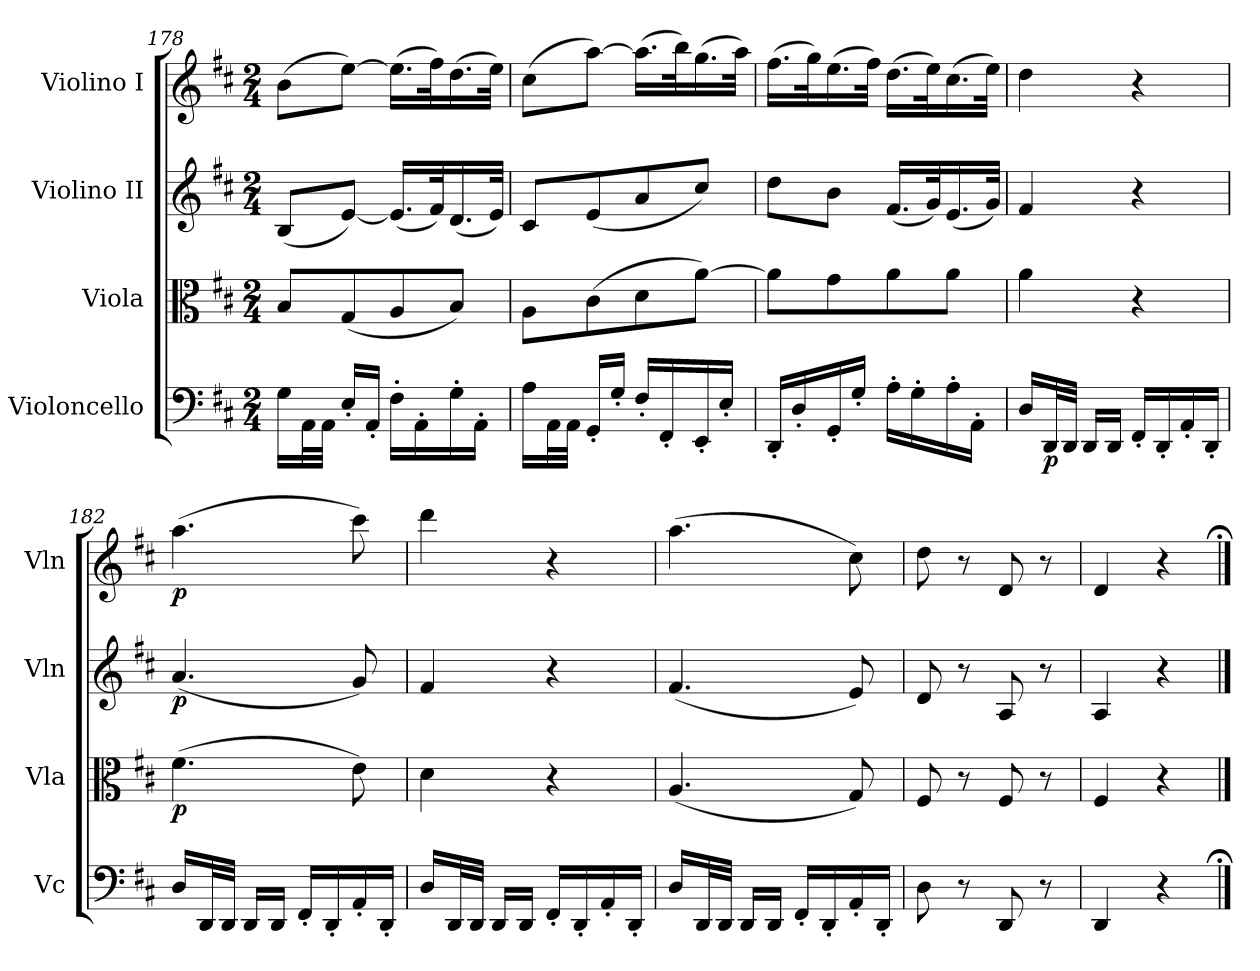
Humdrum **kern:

**kern	**dynam	**kern	**dynam	**kern	**dynam	**kern	**dynam
*part4	*part4	*part3	*part3	*part2	*part2	*part1	*part1
*staff4	*staff4	*staff3	*staff3	*staff2	*staff2	*staff1	*staff1
*I"Violoncello	*	*I"Viola	*	*I"Violino II	*	*I"Violino I	*
*I'Vc	*	*I'Vla	*	*I'Vln	*	*I'Vln	*
!!LO:LB:g=z
*clefF4	*	*clefC3	*	*clefG2	*	*clefG2	*
*k[f#c#]	*	*k[f#c#]	*	*k[f#c#]	*	*k[f#c#]	*
*D:	*	*D:	*	*D:	*	*D:	*
*M2/4	*	*M2/4	*	*M2/4	*	*M2/4	*
=178	=178	=178	=178	=178	=178	=178	=178
16GLL	.	8BL	.	(8BL	.	(8bL	.
32AAL	.	.	.	.	.	.	.
32AAJJJ	.	.	.	.	.	.	.
16E'LL	.	(8G	.	[8eJ)	.	[8eeJ)	.
16AA'JJ	.	.	.	.	.	.	.
16F#'LL	.	8A	.	(16.eLL]	.	(16.eeLL]	.
16AA'	.	.	.	.	.	.	.
.	.	.	.	32f#k)	.	32ff#k)	.
16G'	.	8BJ)	.	(16.d	.	(16.dd	.
16AA'JJ	.	.	.	.	.	.	.
.	.	.	.	32eJJk)	.	32eeJJk)	.
=179	=179	=179	=179	=179	=179	=179	=179
16A\LL	.	8AL	.	8c#L	.	(8cc#L	.
32AAL	.	.	.	.	.	.	.
32AAJJJ	.	.	.	.	.	.	.
16GG'LL	.	(8c#	.	(8e	.	[8aaJ)	.
16G'JJ	.	.	.	.	.	.	.
16F#'LL	.	8d	.	8a	.	(16.aaLL]	.
16FF#'	.	.	.	.	.	.	.
.	.	.	.	.	.	32bbk)	.
16EE'	.	[8aJ)	.	8cc#J)	.	(16.gg	.
16E'JJ	.	.	.	.	.	.	.
.	.	.	.	.	.	32aaJJk)	.
=180	=180	=180	=180	=180	=180	=180	=180
16DD'LL	.	8aL]	.	8ddL	.	(16.ff#LL	.
16D'	.	.	.	.	.	.	.
.	.	.	.	.	.	32ggk)	.
16GG'	.	8g	.	8bJ	.	(16.ee	.
16G'JJ	.	.	.	.	.	.	.
.	.	.	.	.	.	32ff#JJk)	.
16A'LL	.	8a	.	(16.f#LL	.	(16.ddLL	.
16G'	.	.	.	.	.	.	.
.	.	.	.	32gk)	.	32eek)	.
16A'	.	8aJ	.	(16.e	.	(16.cc#	.
16AA'JJ	.	.	.	.	.	.	.
.	.	.	.	32gJJk)	.	32eeJJk)	.
=181	=181	=181	=181	=181	=181	=181	=181
16DLL	.	4a	.	4f#	.	4dd	.
32DDL	p	.	.	.	.	.	.
32DDJJJ	.	.	.	.	.	.	.
16DDLL	.	.	.	.	.	.	.
16DDJJ	.	.	.	.	.	.	.
16FF#'LL	.	4r	.	4r	.	4r	.
16DD'	.	.	.	.	.	.	.
16AA'	.	.	.	.	.	.	.
16DD'JJ	.	.	.	.	.	.	.
!!LO:LB:g=z
=182	=182	=182	=182	=182	=182	=182	=182
16DLL	.	(4.f#	p	(4.a	p	(4.aa	p
32DDL	.	.	.	.	.	.	.
32DDJJJ	.	.	.	.	.	.	.
16DDLL	.	.	.	.	.	.	.
16DDJJ	.	.	.	.	.	.	.
16FF#'LL	.	.	.	.	.	.	.
16DD'	.	.	.	.	.	.	.
16AA'	.	8e)	.	8g)	.	8ccc#)	.
16DD'JJ	.	.	.	.	.	.	.
=183	=183	=183	=183	=183	=183	=183	=183
16DLL	.	4d	.	4f#	.	4ddd	.
32DDL	.	.	.	.	.	.	.
32DDJJJ	.	.	.	.	.	.	.
16DDLL	.	.	.	.	.	.	.
16DDJJ	.	.	.	.	.	.	.
16FF#'LL	.	4r	.	4r	.	4r	.
16DD'	.	.	.	.	.	.	.
16AA'	.	.	.	.	.	.	.
16DD'JJ	.	.	.	.	.	.	.
=184	=184	=184	=184	=184	=184	=184	=184
16DLL	.	(4.A	.	(4.f#	.	(4.aa	.
32DDL	.	.	.	.	.	.	.
32DDJJJ	.	.	.	.	.	.	.
16DDLL	.	.	.	.	.	.	.
16DDJJ	.	.	.	.	.	.	.
16FF#'LL	.	.	.	.	.	.	.
16DD'	.	.	.	.	.	.	.
16AA'	.	8G)	.	8e)	.	8cc#)	.
16DD'JJ	.	.	.	.	.	.	.
=185	=185	=185	=185	=185	=185	=185	=185
8D	.	8F#	.	8d	.	8dd	.
8r	.	8r	.	8r	.	8r	.
8DD	.	8F#	.	8A	.	8d	.
8r	.	8r	.	8r	.	8r	.
=186	=186	=186	=186	=186	=186	=186	=186
4DD	.	4F#	.	4A	.	4d	.
4r	.	4r	.	4r	.	4r	.
==;	==;	==	==;	==	==;	==;	==;
*-	*-	*-	*-	*-	*-	*-	*-
